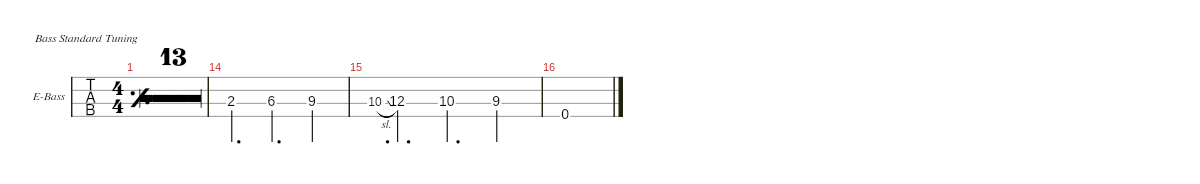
\defaultSystemsLayout 4
\hideDynamics
\bracketExtendMode groupsimilarinstruments
\firstSystemTrackNameOrientation horizontal
\otherSystemsTrackNameOrientation horizontal
\track ("Electric Bass" "E-Bass") {multiBarRest instrument electricbassfinger}
\staff {tabs}
\tuning (G2 D2 A1 E1)
\ts (4 4)
\tempo 164
\clef f4
\simile simple
\ks eminor
|
|
|
|
|
|
|
|
|
|
|
|
|
2.3.4{d} 6.3.4{d} 9.3.4 |
10.3{sl}.8{d gr onbeat} 12.3.4{d} 10.3.4{d} 9.3.4 |
0.4.1
